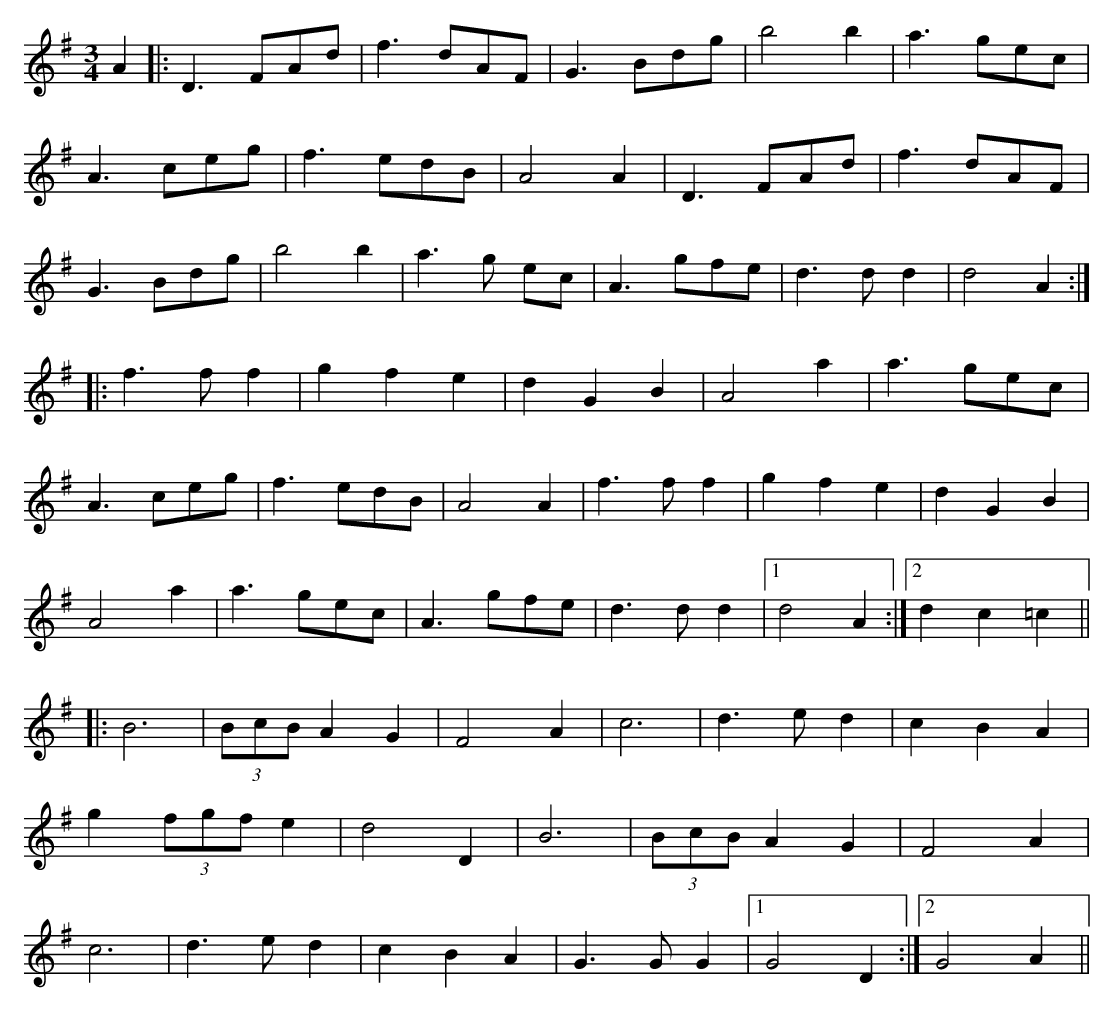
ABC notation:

X:1
M:3/4
K:G
A2|:D3 FAd|f3 dAF|G3 Bdg|b4b2|a3 gec|
A3 ceg|f3 edB|A4 A2|D3 FAd|f3 dAF|
G3 Bdg|b4b2|a3 g ec|A3 gfe|d3dd2|d4 A2:|
|:f3ff2|g2f2e2|d2G2B2|A4a2|a3 gec|
A3 ceg|f3 edB|A4 A2|f3ff2|g2f2e2|d2G2B2|
A4a2|a3 gec|A3 gfe|d3dd2|1 d4 A2:|2 d2c2=c2||
|:B6|(3BcBA2G2|F4A2|c6|d3ed2|c2 B2 A2|
g2(3fgfe2|d4D2|B6|(3BcBA2G2|F4A2|
c6|d3ed2|c2 B2 A2|G3GG2|1 G4D2:|2 G4A2||
